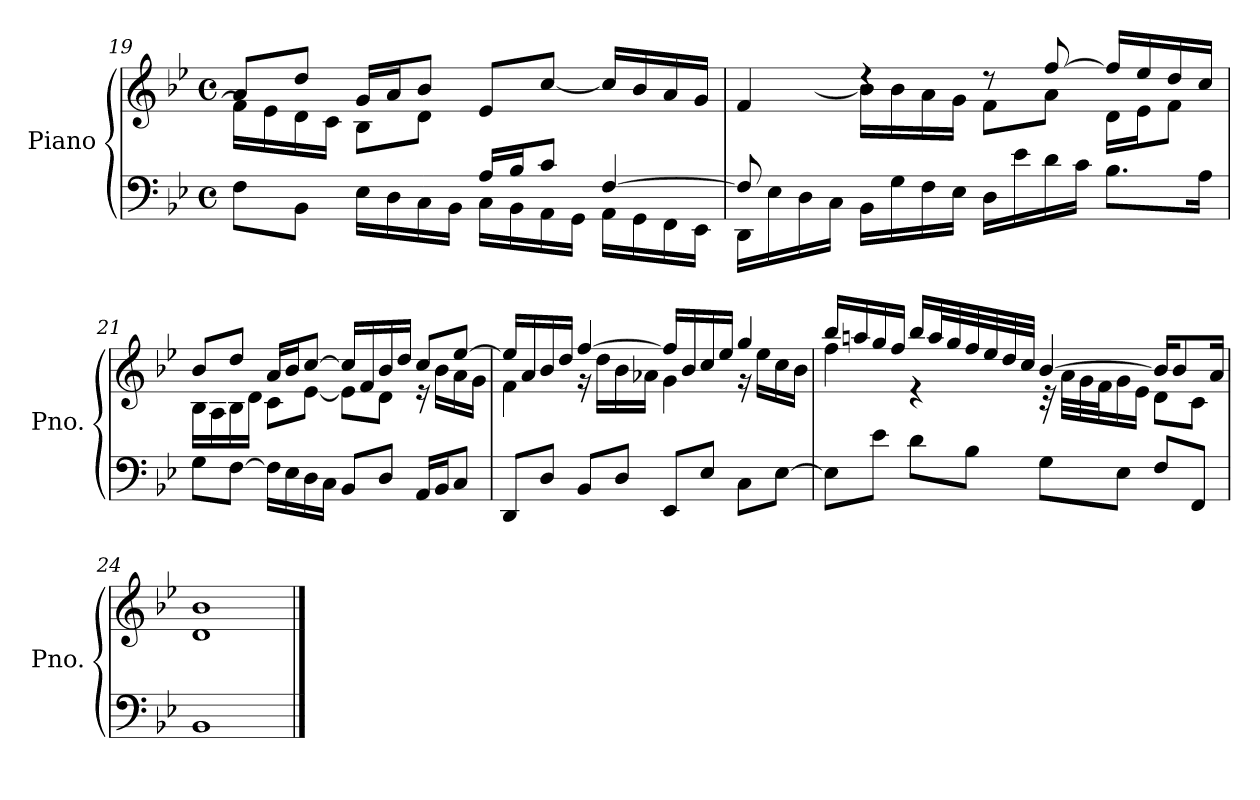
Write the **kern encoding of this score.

**kern	**kern
*part1	*part1
*staff2	*staff1
*I"Piano	*
*I'Pno.	*
!!LO:LB:g=z
*clefF4	*clefG2
*k[b-e-]	*k[b-e-]
*M4/4	*M4/4
*met(c)	*met(c)
=19	=19
*^	*^
2ryy	8F\L	8a/L	16f\LL]
.	.	.	16e-\
.	8BB-\J	8dd/J	16d\
.	.	.	16c\JJ
.	16E-\LL	16g/LL	8B-\L
.	16D\	16a/J	.
.	16C\	8b-/J	8d\J
.	16BB-\JJ	.	.
16A/LL	16C\LL	8e-/L	2ryy
16B-/J	16BB-\	.	.
8c/J	16AA\	[8cc/J	.
.	16GG\JJ	.	.
[4F/	16AA\LL	16cc/LL]	.
.	16GG\	16b-/	.
.	16FF\	16a/	.
.	16EE-\JJ	16g/JJ	.
=20	=20	=20	=20
8F/L]	16DD\LL	4f/	8ryy
.	16E-\	.	.
2..ryy	16D\	.	[8b-\J
.	16C\JJ	.	.
.	16BB-\LL	4rdd	16b-\LL]
.	16G\	.	16b-\
.	16F\	.	16a\
.	16E-\JJ	.	16g\JJ
.	16D\LL	8r	8f\L
.	16e-\	.	.
.	16d\	[8ff/	8a\J
.	16c\JJ	.	.
.	8.B-\L	16ff/LL]	16d\LL
.	.	16ee-/	16e-\J
.	.	16dd/	8f\J
.	16A\Jk	16cc/JJ	.
*v	*v	*	*
!!LO:PB:g=z	!!
=21	=21	=21
8G\L	8b-/L	16B-\LL
.	.	16A\
[8F\J	8dd/J	16B-\
.	.	16d\JJ
16F\LL]	16a/LL	8c\L
16E-\	16b-/J	.
16D\	[8cc/J	[8e-\J
16C\JJ	.	.
8BB-/L	16cc/LL]	8e-\L]
.	16f/	.
8D/J	16b-/	8d\J
.	16dd/JJ	.
16AA/LL	8cc/L	16r
16BB-/J	.	16b-\LL
8C/J	[8ee-/J	16a\
.	.	16g\JJ
=22	=22	=22
8DD/L	16ee-/LL]	4f\
.	16a/	.
8D/J	16b-/	.
.	16dd/JJ	.
8BB-/L	[4ff/	16r
.	.	16dd\LL
8D/J	.	16b-\
.	.	16a-X\JJ
8EE-/L	16ff/LL]	4g\
.	16b-/	.
8E-/J	16cc/	.
.	16ee-/JJ	.
8C\L	4gg/	16r
.	.	16ee-\LL
[8E-\J	.	16cc\
.	.	16b-\JJ
!!LO:LB:g=z	!!
=23	=23	=23
8E-\L]	16bb-/LL	4ff\
.	16aan/	.
8e-\J	16gg/	.
.	16ff/JJ	.
8d\L	16bb-/LL	4r
.	32aa/L	.
.	32gg/	.
8B-\J	32ff/	.
.	32ee-/	.
.	32dd/	.
.	32cc/JJJ	.
8G\L	[4b-/	32r
.	.	32a\LLL
.	.	32g\
.	.	32f\J
8E-\J	.	16g\
.	.	16e-\JJ
8F/L	16b-/KL]	8d\L
.	8b-/	.
8FF/J	.	8c\J
.	16a/Jk	.
=24	=24	=24
1BB-	1b-	1d
*	*v	*v
==	==
*-	*-
